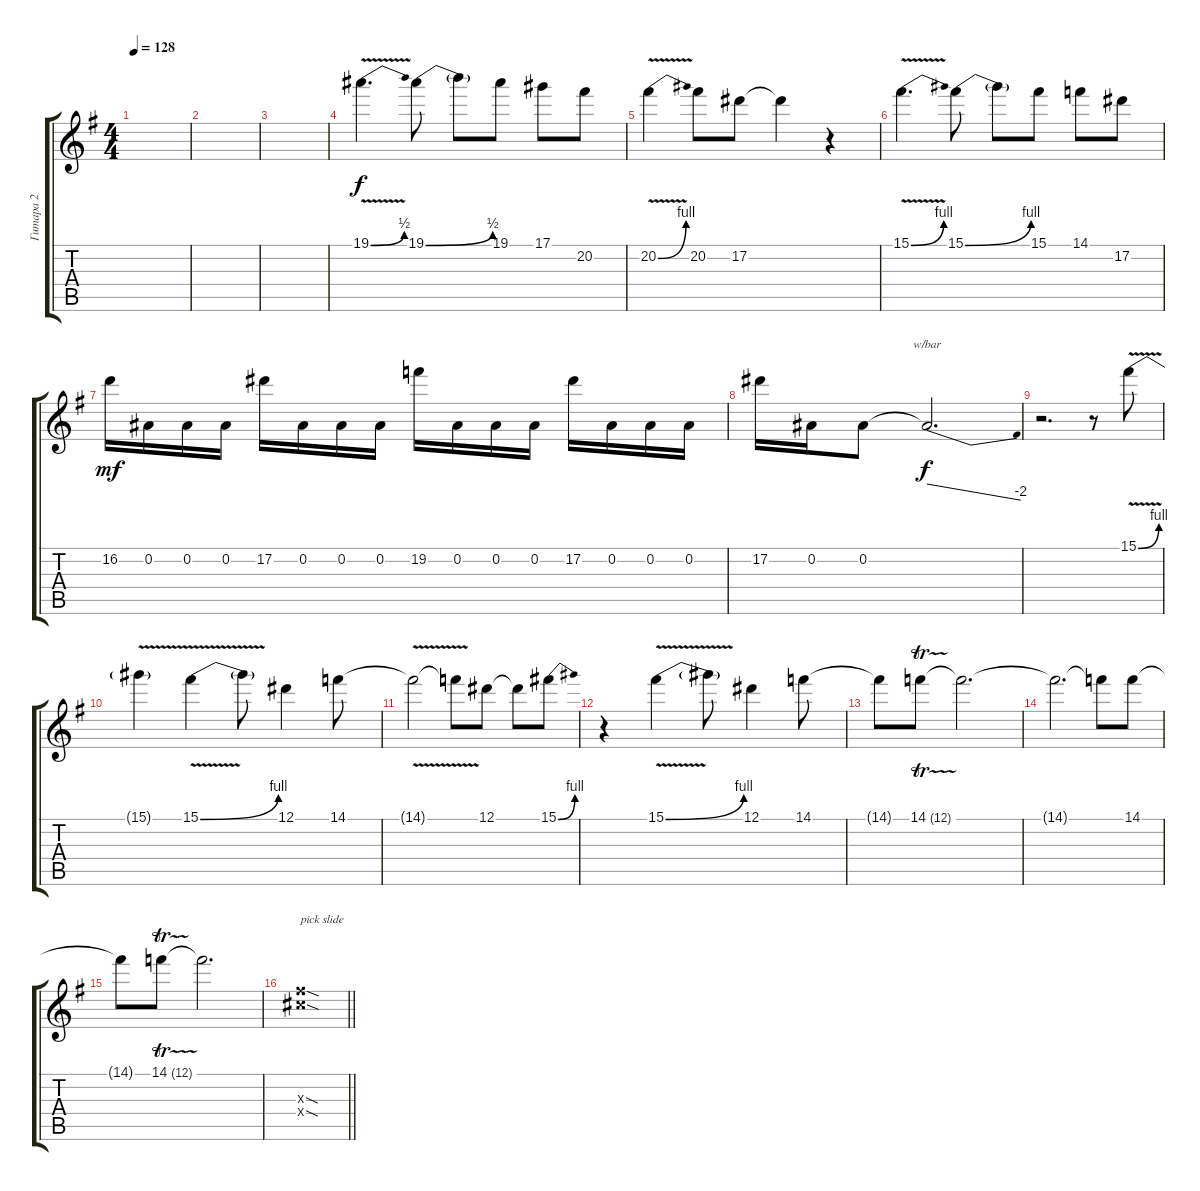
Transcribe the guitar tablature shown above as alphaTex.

\track ("Гитара 2" "Гитара 2") {instrument distortionguitar}
\staff {score tabs}
\tuning (Eb4 Bb3 Gb3 Db3 Ab2 Eb2) {hide}
\ts (4 4)
\tempo 128
\clef g2
\ks eminor
|
|
|
19.1{be (bend 0 0 60 2) v}.4{d dy f} 19.1{be (bend 0 0 60 2)}.8 19.1{t}.8 19.1.8 17.1.8 20.2.8 |
20.2{be (bend 0 0 60 4) v}.4 20.2.8 17.2.8 17.2{t}.4 r.4 |
15.1{be (bend 0 0 60 4) v}.4{d} 15.1{be (bend 0 0 60 4)}.8 15.1{t}.8 15.1.8 14.1.8 17.2.8 |
16.2.16{dy mf} 0.2.16 0.2.16 0.2.16 17.2.16 0.2.16 0.2.16 0.2.16 19.2.16 0.2.16 0.2.16 0.2.16 17.2.16 0.2.16 0.2.16 0.2.16 |
17.2.16 0.2.16 0.2.8 0.2{t}.2{d tbe (dive default 0 0 60 -8) dy f} |
r.2{d} r.8 15.1{be (bend 0 0 60 4) v}.8 |
15.1{t}.4 15.1{be (bend 0 0 60 4) v}.4 15.1{t}.8 12.1.4 14.1.8 |
14.1{v t}.2 14.1{t}.8 12.1.8 12.1{t}.8 15.1{be (bend 0 0 60 4)}.8 |
r.4 15.1{be (bend 0 0 60 4) v}.4 15.1{t}.8 12.1.4 14.1.8 |
14.1{t}.8 14.1{tr (12 16)}.8 14.1{t}.2{d} |
14.1{t}.2{d} 14.1{t}.8 14.1.8 |
14.1{t}.8 14.1{tr (12 16)}.8 14.1{t}.2{d} |
\barLineRight lightlight
(12.3{sod x} 12.4{sod x}).1{txt "pick slide"}
